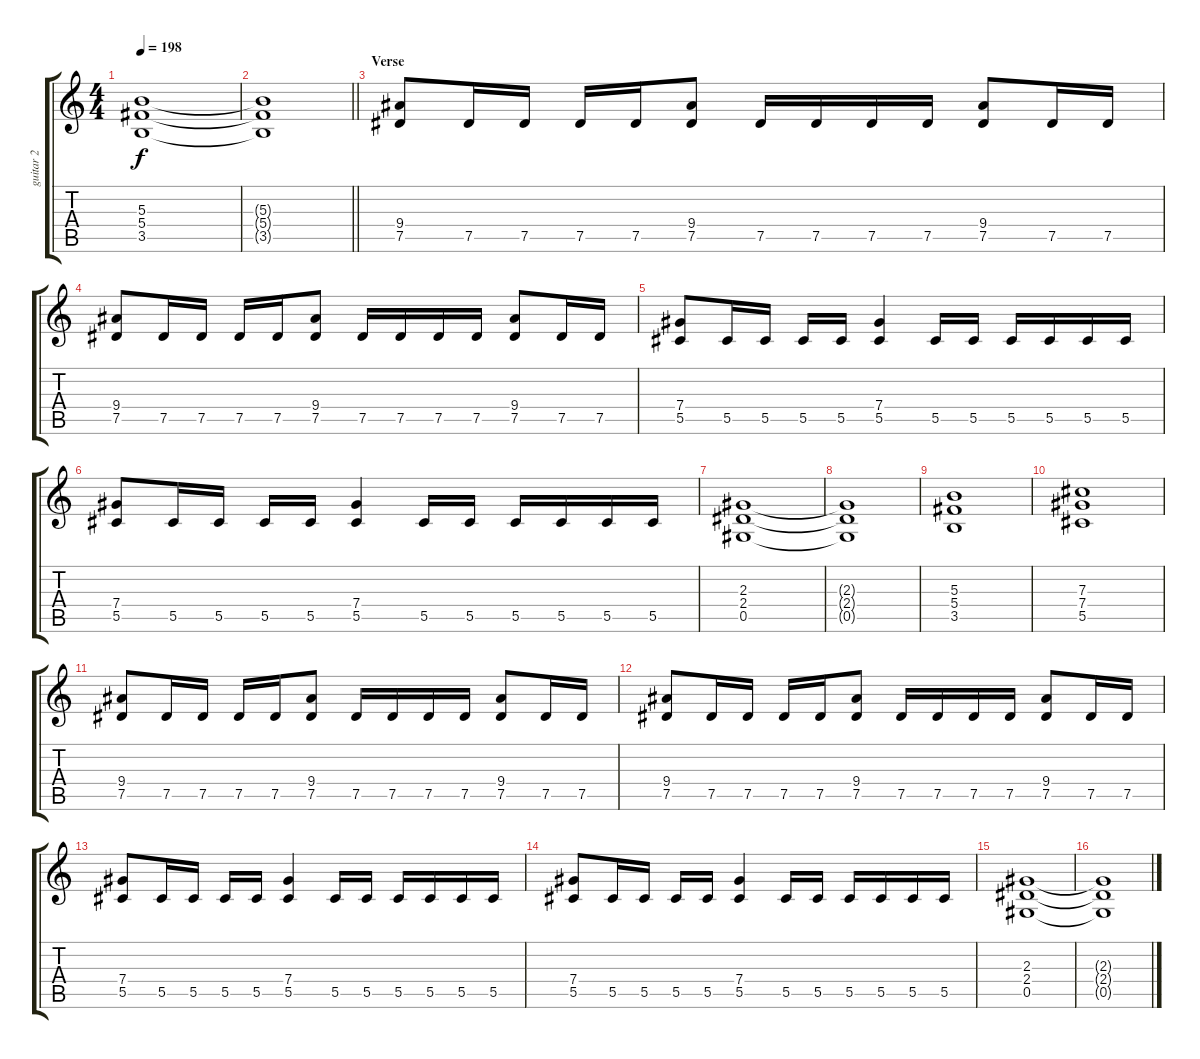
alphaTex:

\track ("guitar 2" "guitar 2") {instrument distortionguitar}
\staff {score tabs}
\tuning (Eb4 Bb3 Gb3 Db3 Ab2 Eb2) {hide}
\ts (4 4)
\tempo 198
\clef g2
\ks c
(5.3 5.4 3.5).1{dy f} |
\barLineRight lightlight
(5.3{t} 5.4{t} 3.5{t}).1 |
\section ("" "Verse")
(9.4 7.5).8 7.5.16 7.5.16 7.5.16 7.5.16 (9.4 7.5).8 7.5.16 7.5.16 7.5.16 7.5.16 (9.4 7.5).8 7.5.16 7.5.16 |
(9.4 7.5).8 7.5.16 7.5.16 7.5.16 7.5.16 (9.4 7.5).8 7.5.16 7.5.16 7.5.16 7.5.16 (9.4 7.5).8 7.5.16 7.5.16 |
(7.4 5.5).8 5.5.16 5.5.16 5.5.16 5.5.16 (7.4 5.5).4 5.5.16 5.5.16 5.5.16 5.5.16 5.5.16 5.5.16 |
(7.4 5.5).8 5.5.16 5.5.16 5.5.16 5.5.16 (7.4 5.5).4 5.5.16 5.5.16 5.5.16 5.5.16 5.5.16 5.5.16 |
(2.3 2.4 0.5).1 |
(2.3{t} 2.4{t} 0.5{t}).1 |
(5.3 5.4 3.5).1 |
(7.3 7.4 5.5).1 |
(9.4 7.5).8 7.5.16 7.5.16 7.5.16 7.5.16 (9.4 7.5).8 7.5.16 7.5.16 7.5.16 7.5.16 (9.4 7.5).8 7.5.16 7.5.16 |
(9.4 7.5).8 7.5.16 7.5.16 7.5.16 7.5.16 (9.4 7.5).8 7.5.16 7.5.16 7.5.16 7.5.16 (9.4 7.5).8 7.5.16 7.5.16 |
(7.4 5.5).8 5.5.16 5.5.16 5.5.16 5.5.16 (7.4 5.5).4 5.5.16 5.5.16 5.5.16 5.5.16 5.5.16 5.5.16 |
(7.4 5.5).8 5.5.16 5.5.16 5.5.16 5.5.16 (7.4 5.5).4 5.5.16 5.5.16 5.5.16 5.5.16 5.5.16 5.5.16 |
(2.3 2.4 0.5).1 |
(2.3{t} 2.4{t} 0.5{t}).1
